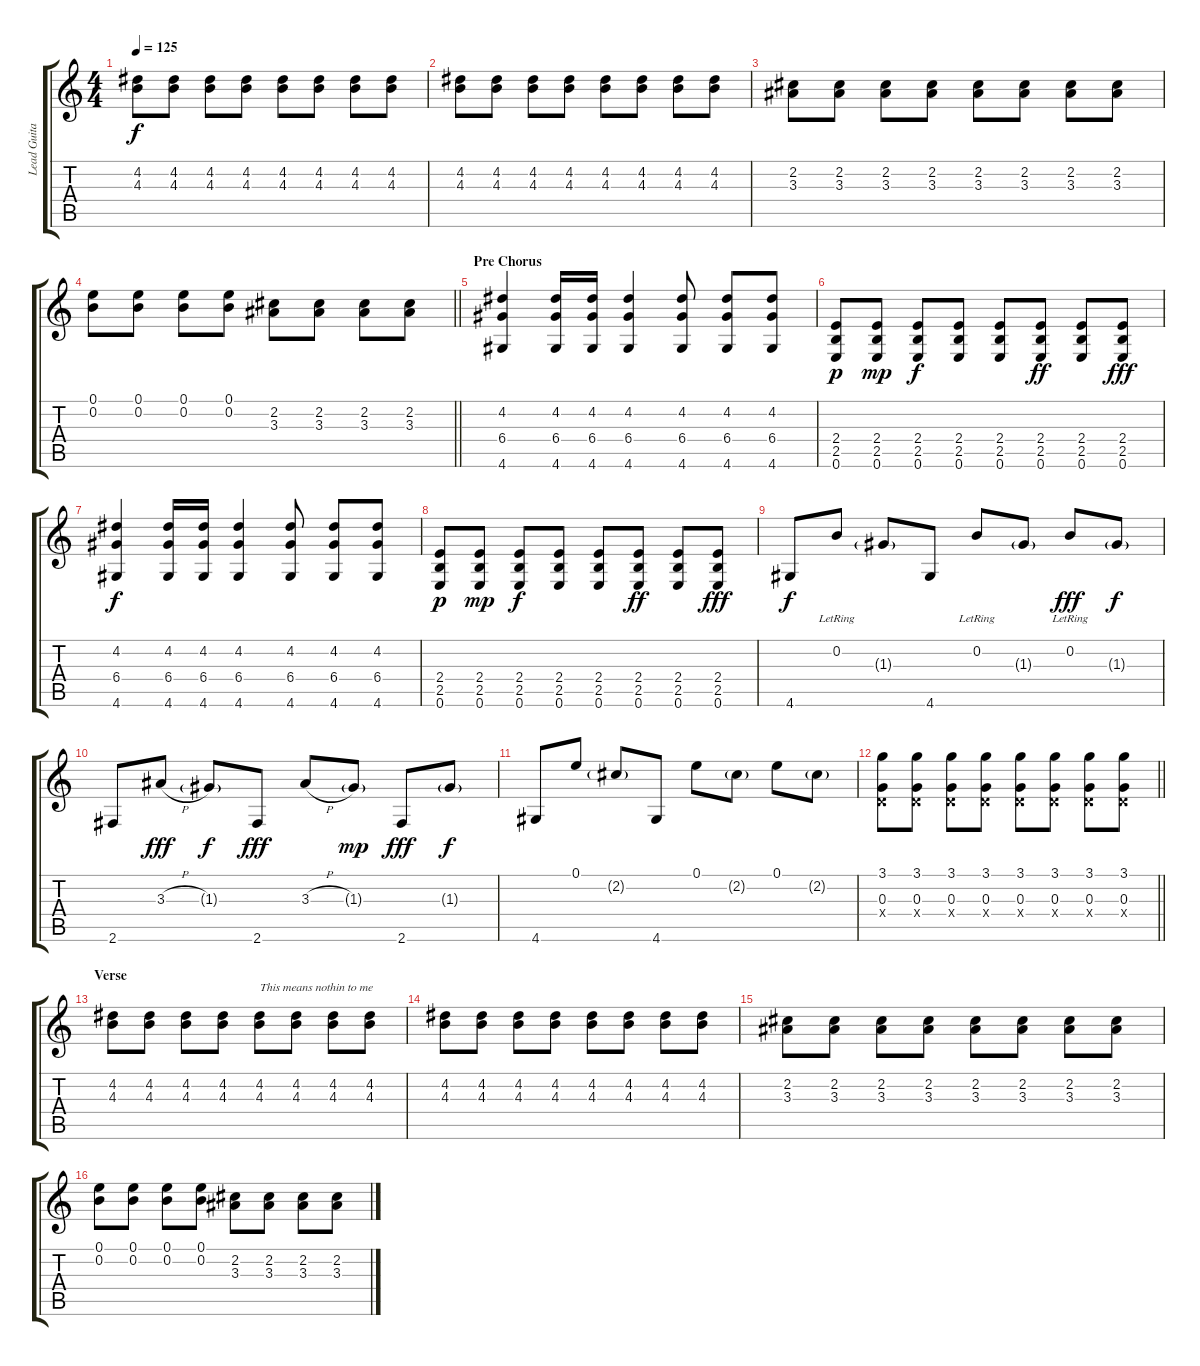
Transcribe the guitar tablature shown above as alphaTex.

\track ("Lead Guitar" "Lead Guita") {instrument electricguitarmuted}
\staff {score tabs}
\tuning (E4 B3 G3 D3 A2 E2) {hide}
\ts (4 4)
\tempo 125
\clef g2
\ks c
(4.2 4.3).8{dy f} (4.2 4.3).8 (4.2 4.3).8 (4.2 4.3).8 (4.2 4.3).8 (4.2 4.3).8 (4.2 4.3).8 (4.2 4.3).8 |
(4.2 4.3).8 (4.2 4.3).8 (4.2 4.3).8 (4.2 4.3).8 (4.2 4.3).8 (4.2 4.3).8 (4.2 4.3).8 (4.2 4.3).8 |
(2.2 3.3).8 (2.2 3.3).8 (2.2 3.3).8 (2.2 3.3).8 (2.2 3.3).8 (2.2 3.3).8 (2.2 3.3).8 (2.2 3.3).8 |
\barLineRight lightlight
(0.1 0.2).8 (0.1 0.2).8 (0.1 0.2).8 (0.1 0.2).8 (2.2 3.3).8 (2.2 3.3).8 (2.2 3.3).8 (2.2 3.3).8 |
\section ("" "Pre Chorus")
(4.2 6.4 4.6).4{instrument distortionguitar} (4.2 6.4 4.6).16 (4.2 6.4 4.6).16 (4.2 6.4 4.6).4 (4.2 6.4 4.6).8 (4.2 6.4 4.6).8 (4.2 6.4 4.6).8 |
(2.4 2.5 0.6).8{dy p} (2.4 2.5 0.6).8{dy mp} (2.4 2.5 0.6).8{dy f} (2.4 2.5 0.6).8 (2.4 2.5 0.6).8 (2.4 2.5 0.6).8{dy ff} (2.4 2.5 0.6).8 (2.4 2.5 0.6).8{dy fff} |
(4.2 6.4 4.6).4{dy f} (4.2 6.4 4.6).16 (4.2 6.4 4.6).16 (4.2 6.4 4.6).4 (4.2 6.4 4.6).8 (4.2 6.4 4.6).8 (4.2 6.4 4.6).8 |
(2.4 2.5 0.6).8{dy p} (2.4 2.5 0.6).8{dy mp} (2.4 2.5 0.6).8{dy f} (2.4 2.5 0.6).8 (2.4 2.5 0.6).8 (2.4 2.5 0.6).8{dy ff} (2.4 2.5 0.6).8 (2.4 2.5 0.6).8{dy fff} |
4.6.8{dy f} 0.2{lr}.8 1.3{g}.8 4.6.8 0.2{lr}.8 1.3{g}.8 0.2{lr}.8{dy fff} 1.3{g}.8{dy f} |
2.6.8 3.3{h}.8{dy fff} 1.3{g}.8{dy f} 2.6.8{dy fff} 3.3{h}.8 1.3{g}.8{dy mp} 2.6.8{dy fff} 1.3{g}.8{dy f} |
4.6.8 0.1.8 2.2{g}.8 4.6.8 0.1.8 2.2{g}.8 0.1.8 2.2{g}.8 |
\barLineRight lightlight
(3.1 0.3 0.4{x}).8 (3.1 0.3 0.4{x}).8 (3.1 0.3 0.4{x}).8 (3.1 0.3 0.4{x}).8 (3.1 0.3 0.4{x}).8 (3.1 0.3 0.4{x}).8 (3.1 0.3 0.4{x}).8 (3.1 0.3 0.4{x}).8 |
\section ("" "Verse")
(4.2 4.3).8 (4.2 4.3).8 (4.2 4.3).8 (4.2 4.3).8 (4.2 4.3).8{txt "This means nothin to me"} (4.2 4.3).8 (4.2 4.3).8 (4.2 4.3).8 |
(4.2 4.3).8 (4.2 4.3).8 (4.2 4.3).8 (4.2 4.3).8 (4.2 4.3).8 (4.2 4.3).8 (4.2 4.3).8 (4.2 4.3).8 |
(2.2 3.3).8 (2.2 3.3).8 (2.2 3.3).8 (2.2 3.3).8 (2.2 3.3).8 (2.2 3.3).8 (2.2 3.3).8 (2.2 3.3).8 |
(0.1 0.2).8 (0.1 0.2).8 (0.1 0.2).8 (0.1 0.2).8 (2.2 3.3).8 (2.2 3.3).8 (2.2 3.3).8 (2.2 3.3).8
